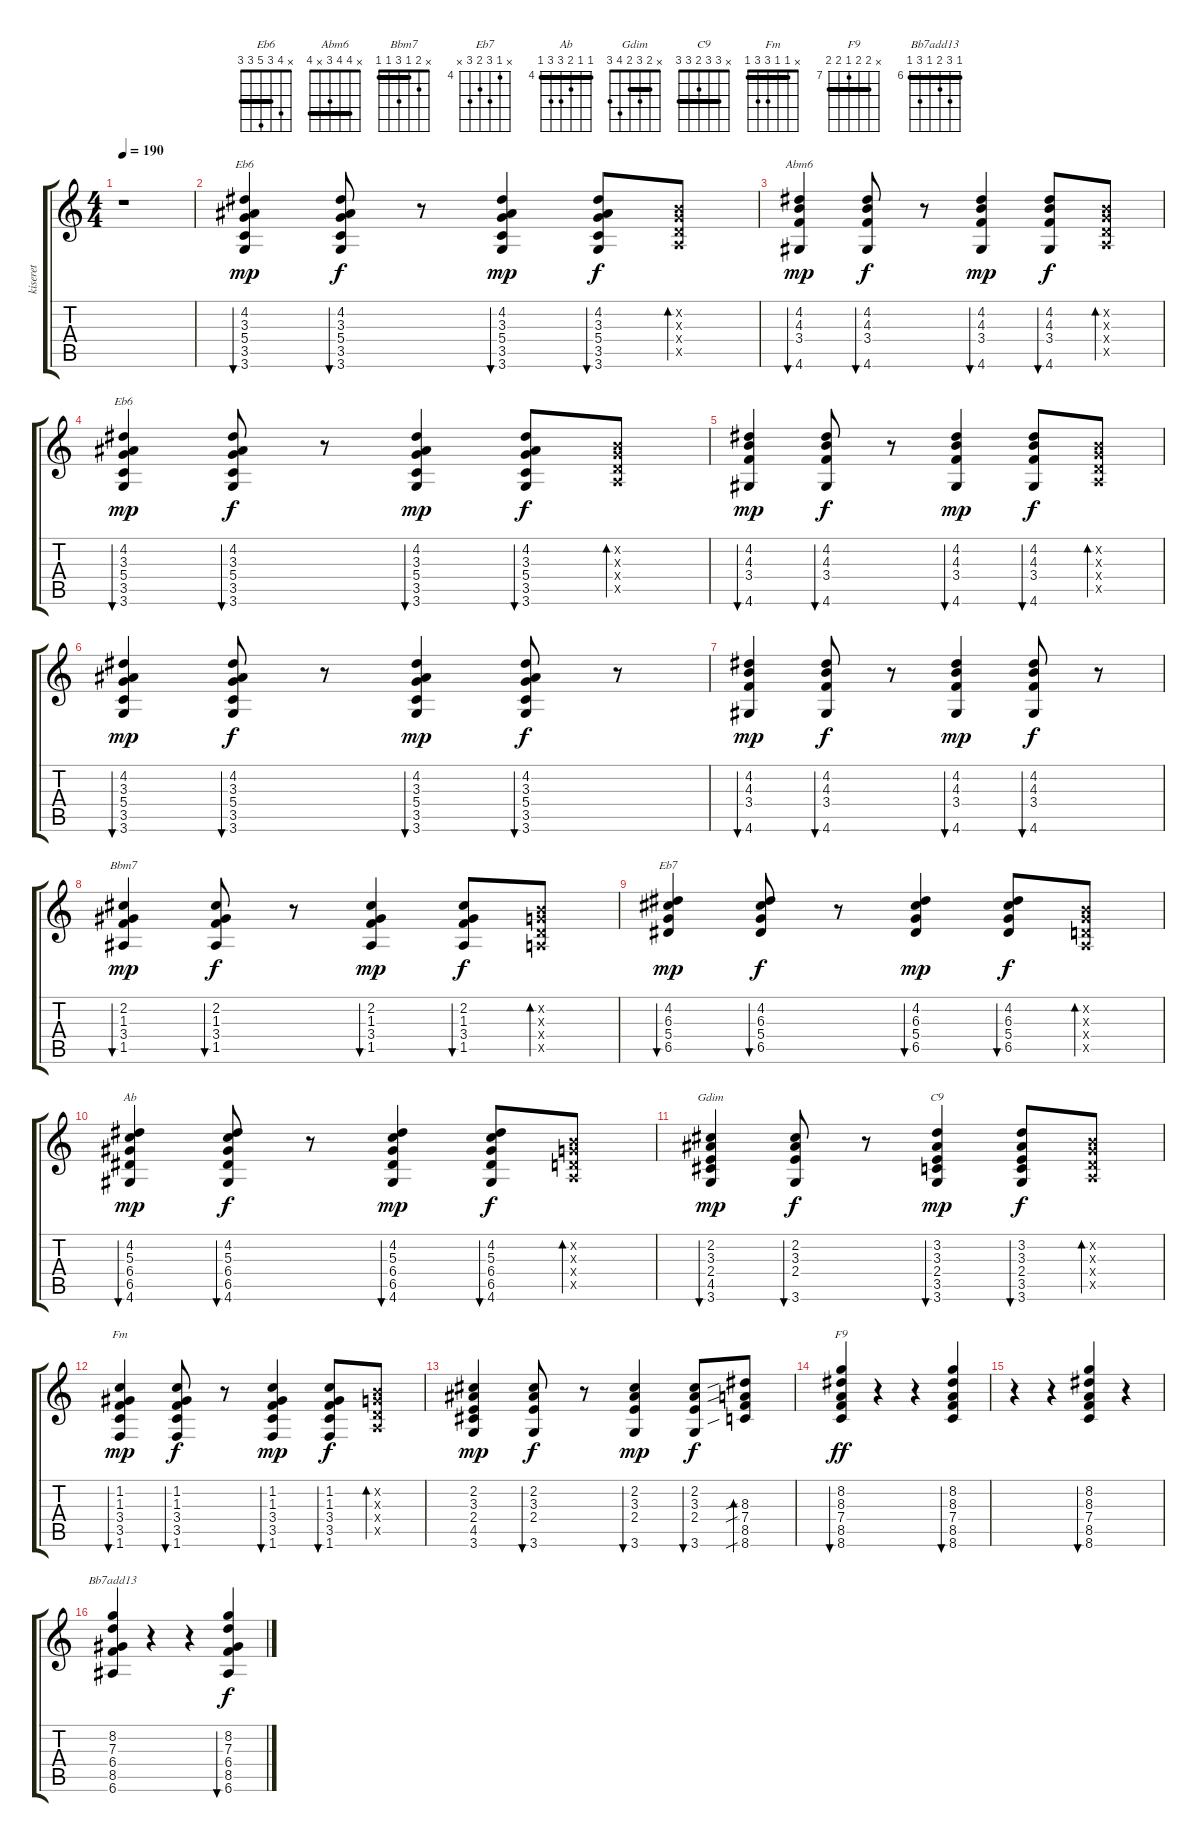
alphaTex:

\track ("kiseret" "kiseret") {instrument acousticguitarnylon}
\staff {score tabs}
\tuning (E4 B3 G3 D3 A2 E2) {hide}
\chord ("Eb6" x 4 3 5 3 x) {barre 3}
\chord ("Abm6" x 4 4 3 x 4) {barre 4}
\chord ("Eb6" x 4 3 5 3 3) {barre 3}
\chord ("Bbm7" x 2 1 3 1 1) {barre 1}
\chord ("Eb7" x 4 6 5 6 x) {firstfret 4}
\chord ("Ab" 4 4 5 6 6 4) {firstfret 4 barre 4}
\chord ("Gdim" x 2 3 2 4 3) {barre 2}
\chord ("C9" x 3 3 2 3 3) {barre 3}
\chord ("Fm" x 1 1 3 3 1) {barre 1}
\chord ("F9" x 8 8 7 8 8) {firstfret 7 barre 8}
\chord ("Bb7add13" 6 8 7 6 8 6) {firstfret 6 barre 6}
\ts (4 4)
\tempo 190
\clef g2
\ks c
r.1{dy mp instrument acousticguitarnylon} |
(4.2 3.3 5.4 3.5 3.6).4{bu 120 ch "Eb6"} (4.2 3.3 5.4 3.5 3.6).8{bu 120 dy f} r.8 (4.2 3.3 5.4 3.5 3.6).4{bu 120 dy mp} (4.2 3.3 5.4 3.5 3.6).8{bu 120 dy f} (0.2{x} 0.3{x} 0.4{x} 0.5{x}).8{bd 120} |
(4.2 4.3 3.4 4.6).4{bu 120 ch "Abm6" dy mp} (4.2 4.3 3.4 4.6).8{bu 120 dy f} r.8 (4.2 4.3 3.4 4.6).4{bu 120 dy mp} (4.2 4.3 3.4 4.6).8{bu 120 dy f} (0.2{x} 0.3{x} 0.4{x} 0.5{x}).8{bd 120} |
(4.2 3.3 5.4 3.5 3.6).4{bu 120 ch "Eb6" dy mp} (4.2 3.3 5.4 3.5 3.6).8{bu 120 dy f} r.8 (4.2 3.3 5.4 3.5 3.6).4{bu 120 dy mp} (4.2 3.3 5.4 3.5 3.6).8{bu 120 dy f} (0.2{x} 0.3{x} 0.4{x} 0.5{x}).8{bd 120} |
(4.2 4.3 3.4 4.6).4{bu 120 dy mp} (4.2 4.3 3.4 4.6).8{bu 120 dy f} r.8 (4.2 4.3 3.4 4.6).4{bu 120 dy mp} (4.2 4.3 3.4 4.6).8{bu 120 dy f} (0.2{x} 0.3{x} 0.4{x} 0.5{x}).8{bd 120} |
(4.2 3.3 5.4 3.5 3.6).4{bu 120 dy mp} (4.2 3.3 5.4 3.5 3.6).8{bu 120 dy f} r.8 (4.2 3.3 5.4 3.5 3.6).4{bu 120 dy mp} (4.2 3.3 5.4 3.5 3.6).8{bu 120 dy f} r.8 |
(4.2 4.3 3.4 4.6).4{bu 120 dy mp} (4.2 4.3 3.4 4.6).8{bu 120 dy f} r.8 (4.2 4.3 3.4 4.6).4{bu 120 dy mp} (4.2 4.3 3.4 4.6).8{bu 120 dy f} r.8 |
(2.2 1.3 3.4 1.5).4{bu 120 ch "Bbm7" dy mp} (2.2 1.3 3.4 1.5).8{bu 120 dy f} r.8 (2.2 1.3 3.4 1.5).4{bu 120 dy mp} (2.2 1.3 3.4 1.5).8{bu 120 dy f} (0.2{x} 0.3{x} 0.4{x} 0.5{x}).8{bd 120} |
(4.2 6.3 5.4 6.5).4{bu 120 ch "Eb7" dy mp} (4.2 6.3 5.4 6.5).8{bu 120 dy f} r.8 (4.2 6.3 5.4 6.5).4{bu 120 dy mp} (4.2 6.3 5.4 6.5).8{bu 120 dy f} (0.2{x} 0.3{x} 0.4{x} 0.5{x}).8{bd 120} |
(4.2 5.3 6.4 6.5 4.6).4{bu 60 ch "Ab" dy mp} (4.2 5.3 6.4 6.5 4.6).8{bu 120 dy f} r.8 (4.2 5.3 6.4 6.5 4.6).4{bu 120 dy mp} (4.2 5.3 6.4 6.5 4.6).8{bu 120 dy f} (0.2{x} 0.3{x} 0.4{x} 0.5{x}).8{bd 120} |
(2.2 3.3 2.4 4.5 3.6).4{bu 60 ch "Gdim" dy mp} (2.2 3.3 2.4 3.6).8{bu 120 dy f} r.8 (3.2 3.3 2.4 3.5 3.6).4{bu 60 ch "C9" dy mp} (3.2 3.3 2.4 3.5 3.6).8{bu 120 dy f} (0.2{x} 0.3{x} 0.4{x} 0.5{x}).8{bd 120} |
(1.2 1.3 3.4 3.5 1.6).4{bu 60 ch "Fm" dy mp} (1.2 1.3 3.4 3.5 1.6).8{bu 120 dy f} r.8 (1.2 1.3 3.4 3.5 1.6).4{bu 120 dy mp} (1.2 1.3 3.4 3.5 1.6).8{bu 120 dy f} (0.2{x} 0.3{x} 0.4{x} 0.5{x}).8{bd 120} |
(2.2 3.3 2.4 4.5 3.6).4{dy mp} (2.2 3.3 2.4 3.6).8{bu 120 dy f} r.8 (2.2 3.3 2.4 3.6).4{bu 120 dy mp} (2.2 3.3 2.4 3.6).8{bu 120 dy f} (8.3{sib} 7.4{sib} 8.5 8.6{sib}).8{bd 120} |
(8.2 8.3 7.4 8.5 8.6).4{bu 60 ch "F9" dy ff} r.4 r.4 (8.2 8.3 7.4 8.5 8.6).4{bu 60} |
r.4 r.4 (8.2 8.3 7.4 8.5 8.6).4{bu 60} r.4 |
(8.2 7.3 6.4 8.5 6.6).4{ch "Bb7add13"} r.4 r.4 (8.2 7.3 6.4 8.5 6.6).4{bu 60 dy f}
